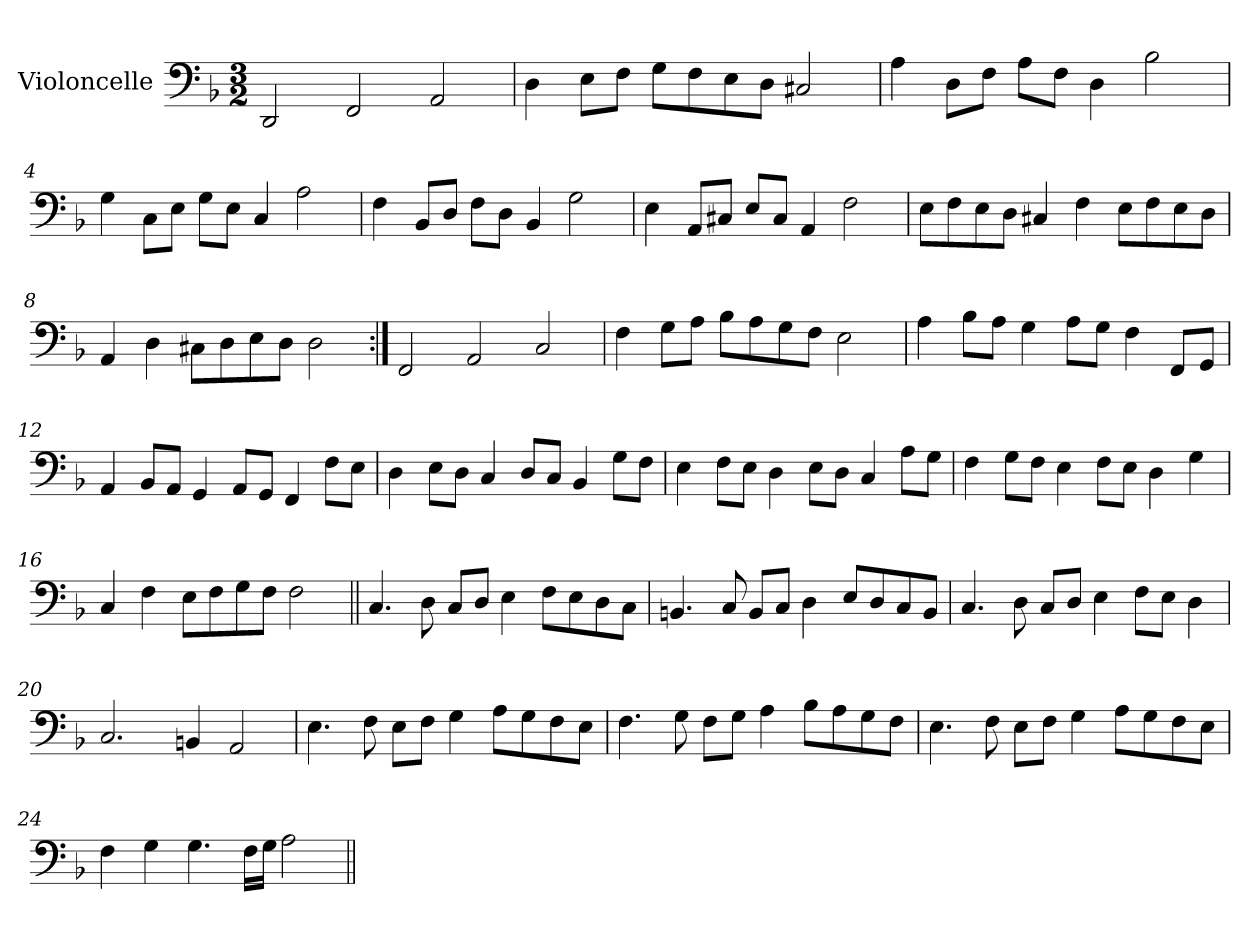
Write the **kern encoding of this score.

**kern
*part1
*staff1
*I"Violoncelle
*I'Vlc
*clefF4
*k[b-]
*M3/2
*MM160
=1
2DD/
2FF/
2AA/
=2
4D\
8E\L
8F\J
8G\L
8F\
8E\
8D\J
2C#X/
=3
4A\
8D\L
8F\J
8A\L
8F\J
4D\
2B-\
=4
4G\
8C\L
8E\J
8G\L
8E\J
4C/
2A\
!!LO:LB:g=z
=5
4F\
8BB-/L
8D/J
8F\L
8D\J
4BB-/
2G\
=6
4E\
8AA/L
8C#X/J
8E/L
8C#/J
4AA/
2F\
=7
8E\L
8F\
8E\
8D\J
4C#X/
4F\
8E\L
8F\
8E\
8D\J
=8
4AA/
4D\
8C#X\L
8D\
8E\
8D\J
2D\
!!LO:LB:g=z
=9:|!
2FF/
2AA/
2C/
=10
4F\
8G\L
8A\J
8B-\L
8A\
8G\
8F\J
2E\
=11
4A\
8B-\L
8A\J
4G\
8A\L
8G\J
4F\
8FF/L
8GG/J
=12
4AA/
8BB-/L
8AA/J
4GG/
8AA/L
8GG/J
4FF/
8F\L
8E\J
=13
4D\
8E\L
8D\J
4C/
8D/L
8C/J
4BB-/
8G\L
8F\J
!!LO:LB:g=z
=14
4E\
8F\L
8E\J
4D\
8E\L
8D\J
4C/
8A\L
8G\J
=15
4F\
8G\L
8F\J
4E\
8F\L
8E\J
4D\
4G\
=16
4C/
4F\
8E\L
8F\
8G\
8F\J
2F\
!!LO:LB:g=z
=17||
4.C/
8D\
8C/L
8D/J
4E\
8F\L
8E\
8D\
8C\J
=18
4.BBn/
8C/
8BB/L
8C/J
4D\
8E/L
8D/
8C/
8BB/J
=19
4.C/
8D\
8C/L
8D/J
4E\
8F\L
8E\J
4D\
=20
2.C/
4BBn/
2AA/
!!LO:LB:g=z
=21
4.E\
8F\
8E\L
8F\J
4G\
8A\L
8G\
8F\
8E\J
=22
4.F\
8G\
8F\L
8G\J
4A\
8B-\L
8A\
8G\
8F\J
=23
4.E\
8F\
8E\L
8F\J
4G\
8A\L
8G\
8F\
8E\J
=24
4F\
4G\
4.G\
16F\LL
16G\JJ
2A\
=||
*-
